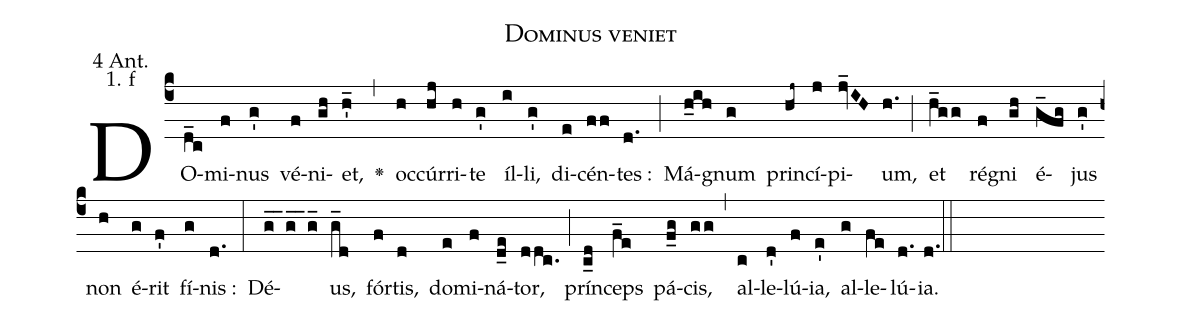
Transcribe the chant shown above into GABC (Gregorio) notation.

name: Dominus veniet;
office-part: 4 Antiphon;
mode: 1f;
annotation: 4 Ant.;
annotation: 1. f;
def-m1:}{\greseteolcustos{manual}{;
def-m2:\ifx\breakbeforeEuouae\undefined\else;
def-m3:\fi}	\ifx\noeuouae\undefined\def\noeuouae{F}\fi	\if\noeuouae F{;
def-m4:}\fi;
%%
% The syntax in this part is called gabc. Please refer to http://home.gna.org/gregorio/gabc/#basis

(c4)DO(d_c)mi(f)nus(g') vé(f)ni(gh)et,(h'_) <v>\greheightstar</v>(,)
oc(h)cúr(hj)ri(h)te(g') íl(i)li,(g') di(e)cén(ff)tes :(d.) (;)
Má(h_ih)gnum(g) prin(hj~)cí(j)pi(jv_IH)um,(h.) (;)
et(h_gg) ré(f)gni(gh) é(g_fg)jus(g') non(h) é(g)rit(f') fí(g)nis :(d.) (:)
Dé(g_////g_////g_)us,(g_d) fór(f)tis,(d) do(e)mi(f)ná(d_e)tor,(ddc.) (;)
prín(c_d)ceps(f_e) pá(f_g)cis,(gg) (,)
al(c)le(d')lú(f)ia,(e') al(g)le(fe)lú(d.[em1])ia.(d.) (::[em2]z[em3])

E(h) u(h) o(g) u(f) a(gh) e.(gf..) (::[em4])
